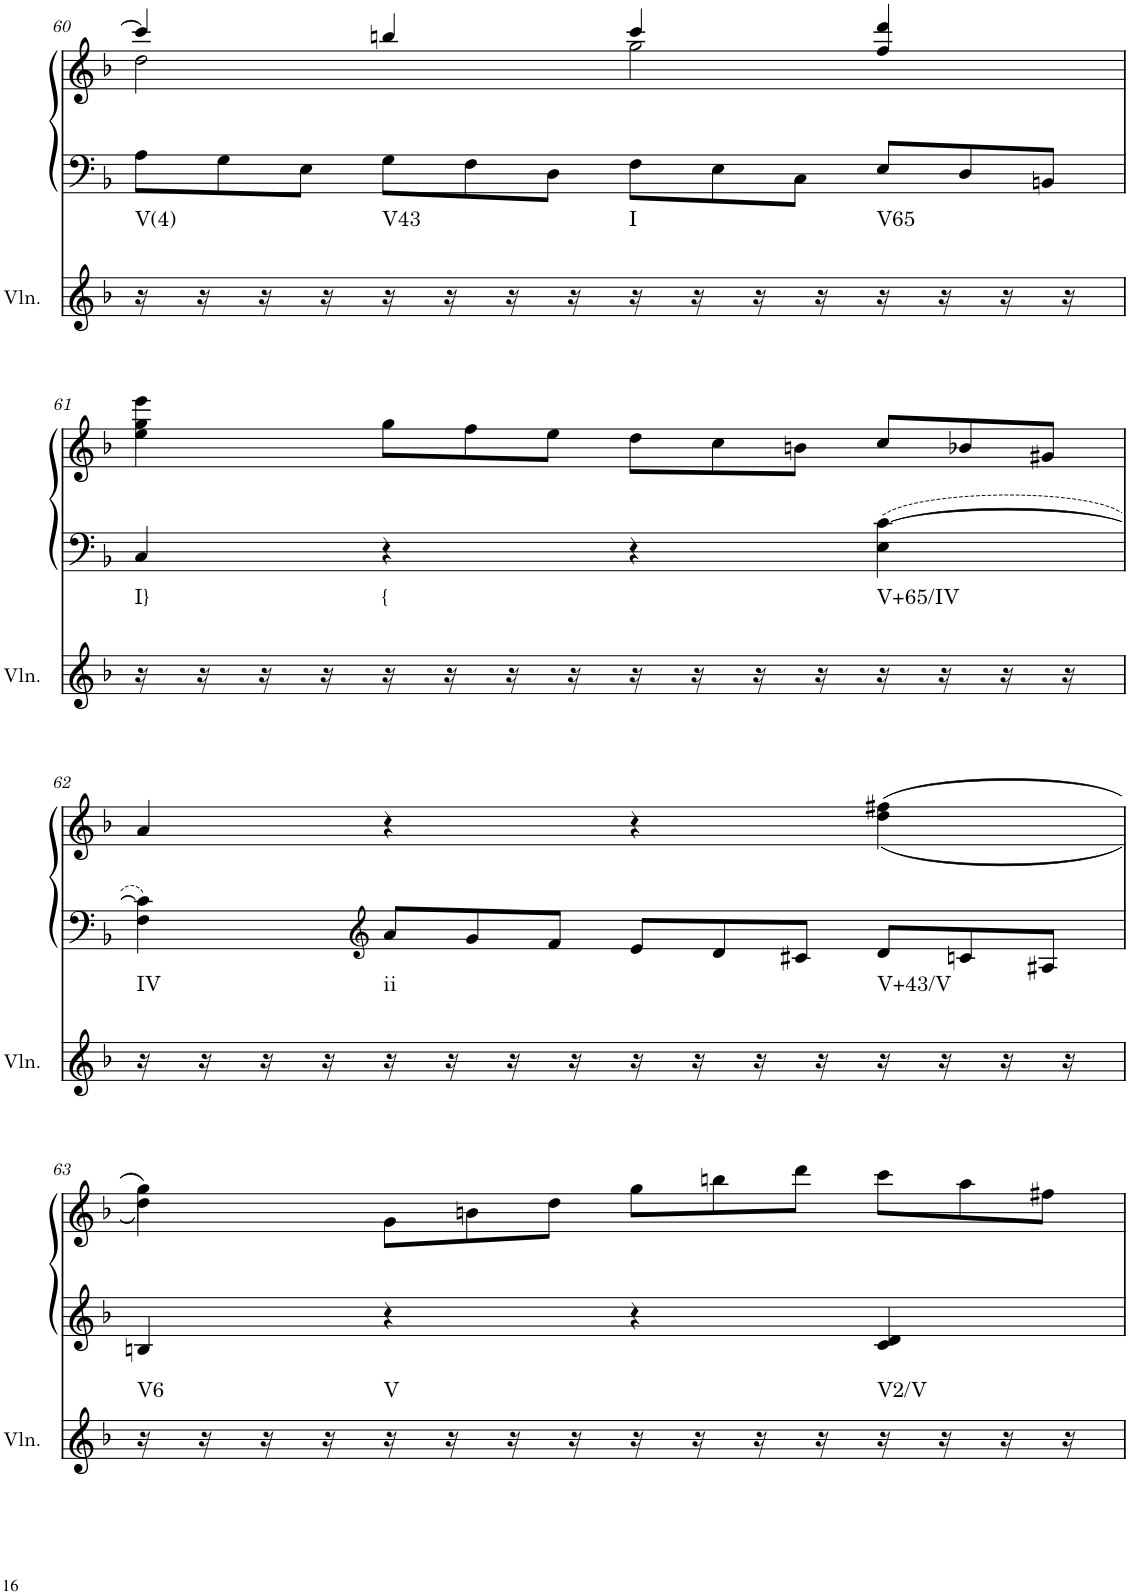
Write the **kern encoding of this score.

**kern	**harte	**kern	**kern
*part2	*part2	*part1	*part1
*staff3	*	*staff2	*staff1
*I"Violin	*	*I"unbenannt2	*
*I'Vln.	*	*	*
!!LO:PB:g=z
*clefG2	*	*clefF4	*clefG2
*k[b-]	*	*k[b-]	*k[b-]
*M2/2	*	*M2/2	*M2/2
*	*	*Xtuplet	*
=60	=60	=60	=60
*	*	*	*^
!	!LO:H:kt=V(4)	!	!	!
16r	N	12A\L	4ccc/]	2dd\
16r	.	.	.	.
.	.	12G\	.	.
16r	.	.	.	.
.	.	12E\J	.	.
16r	.	.	.	.
!	!LO:H:kt=V43	!	!	!
16r	N	12G\L	4bbn/	.
16r	.	.	.	.
.	.	12F\	.	.
16r	.	.	.	.
.	.	12D\J	.	.
16r	.	.	.	.
!	!LO:H:kt=I	!	!	!
16r	N	12F\L	4ccc/	2gg\
16r	.	.	.	.
.	.	12E\	.	.
16r	.	.	.	.
.	.	12C\J	.	.
16r	.	.	.	.
!	!LO:H:kt=V65	!	!	!
16r	N	12E/L	4ff/ 4ddd/	.
16r	.	.	.	.
.	.	12D/	.	.
16r	.	.	.	.
.	.	12BBn/J	.	.
16r	.	.	.	.
*	*	*	*v	*v
!!LO:LB:g=z
=61	=61	=61	=61
!	!LO:H:kt=I}	!	!
16r	N	4C/	4ee\ 4gg\ 4eee\
16r	.	.	.
16r	.	.	.
16r	.	.	.
*	*	*	*Xtuplet
!	!LO:H:kt={	!	!
16r	N	4r	12gg\L
16r	.	.	.
.	.	.	12ff\
16r	.	.	.
.	.	.	12ee\J
16r	.	.	.
16r	.	4r	12dd\L
16r	.	.	.
.	.	.	12cc\
16r	.	.	.
.	.	.	12bn\J
16r	.	.	.
!	!LO:H:kt=V+65/IV	!	!
16r	N	4E\ [>4c\	12cc/L
16r	.	.	.
.	.	.	12b-X/
16r	.	.	.
.	.	.	12g#X/J
16r	.	.	.
!!LO:LB:g=z
=62	=62	=62	=62
!	!LO:H:kt=IV	!	!
16r	N	4F\ 4c\]	4a/
16r	.	.	.
16r	.	.	.
16r	.	.	.
*	*	*clefG2	*
!	!LO:H:kt=ii	!	!
16r	N	12a/L	4r
16r	.	.	.
.	.	12g/	.
16r	.	.	.
.	.	12f/J	.
16r	.	.	.
16r	.	12e/L	4r
16r	.	.	.
.	.	12d/	.
16r	.	.	.
.	.	12c#X/J	.
16r	.	.	.
!	!LO:H:kt=V+43/V	!	!
16r	N	12d/L	((<4dd\ 4ff#X\
16r	.	.	.
.	.	12cn/	.
16r	.	.	.
.	.	12A#X/J	.
16r	.	.	.
!!LO:LB:g=z
=63	=63	=63	=63
*	*	*	*^
!	!LO:H:kt=V6	!	!	!
16r	N	4Bn/	4gg\))	4dd\
16r	.	.	.	.
16r	.	.	.	.
16r	.	.	.	.
!	!LO:H:kt=V	!	!	!
16r	N	4r	12g\L	2.ryy
16r	.	.	.	.
.	.	.	12bn\	.
16r	.	.	.	.
.	.	.	12dd\J	.
16r	.	.	.	.
16r	.	4r	12gg\L	.
16r	.	.	.	.
.	.	.	12bbn\	.
16r	.	.	.	.
.	.	.	12ddd\J	.
16r	.	.	.	.
!	!LO:H:kt=V2/V	!	!	!
16r	N	4c/ 4d/	12ccc\L	.
16r	.	.	.	.
.	.	.	12aa\	.
16r	.	.	.	.
.	.	.	12ff#X\J	.
16r	.	.	.	.
*	*	*	*v	*v
=	=	=	=
*-	*-	*-	*-
